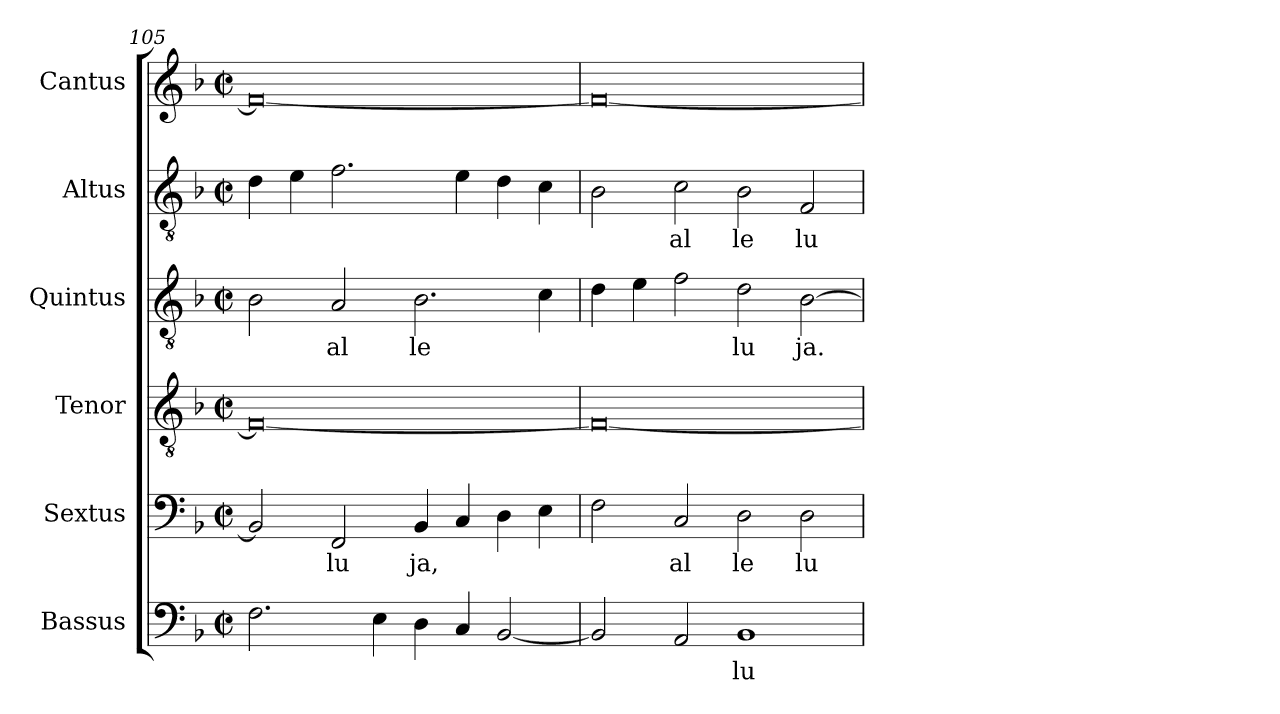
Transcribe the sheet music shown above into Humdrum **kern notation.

**kern	**text	**kern	**text	**kern	**kern	**text	**kern	**text	**kern
*part6	*part6	*part5	*part5	*part4	*part3	*part3	*part2	*part2	*part1
*staff6	*staff6	*staff5	*staff5	*staff4	*staff3	*staff3	*staff2	*staff2	*staff1
*I"Bassus	*	*I"Sextus	*	*I"Tenor	*I"Quintus	*	*I"Altus	*	*I"Cantus
*clefF4	*	*clefF4	*	*clefGv2	*clefGv2	*	*clefGv2	*	*clefG2
*k[b-]	*	*k[b-]	*	*k[b-]	*k[b-]	*	*k[b-]	*	*k[b-]
*F:	*	*F:	*	*F:	*F:	*	*F:	*	*F:
*M2/2	*	*M2/2	*	*M2/2	*M2/2	*	*M2/2	*	*M2/2
*met(c|)	*	*met(c|)	*	*met(c|)	*met(c|)	*	*met(c|)	*	*met(c|)
=105	=105	=105	=105	=105	=105	=105	=105	=105	=105
2.F\	.	2BB-/]	.	0F_<	2B-\	.	4d\	.	0f_<
.	.	.	.	.	.	.	4e\	.	.
!	!	!	!LO:LY:b:cj	!	!	!LO:LY:b:cj	!	!	!
.	.	2FF/	lu	.	2A/	al	2.f\	.	.
4E\	.	.	.	.	.	.	.	.	.
!	!	!	!LO:LY:b:cj	!	!	!LO:LY:b:cj	!	!	!
4D\	.	4BB-/	ja,	.	2.B-\	le	.	.	.
4C/	.	4C/	.	.	.	.	4e\	.	.
[<2BB-/	.	4D\	.	.	.	.	4d\	.	.
.	.	4E\	.	.	4c\	.	4c\	.	.
=106	=106	=106	=106	=106	=106	=106	=106	=106	=106
2BB-/]	.	2F\	.	0F_<	4d\	.	2B-\	.	0f_<
.	.	.	.	.	4e\	.	.	.	.
!	!	!	!LO:LY:b:cj	!	!	!	!	!LO:LY:b:cj	!
2AA/	.	2C/	al	.	2f\	.	2c\	al	.
!	!LO:LY:b:cj	!	!LO:LY:b:cj	!	!	!LO:LY:b:cj	!	!LO:LY:b:cj	!
1BB-	lu	2D\	le	.	2d\	lu	2B-\	le	.
!	!	!	!LO:LY:b:cj	!	!	!LO:LY:b:cj	!	!LO:LY:b:cj	!
.	.	2D\	lu	.	[>2B-\	ja.	2F/	lu	.
=	=	=	=	=	=	=	=	=	=
*-	*-	*-	*-	*-	*-	*-	*-	*-	*-
